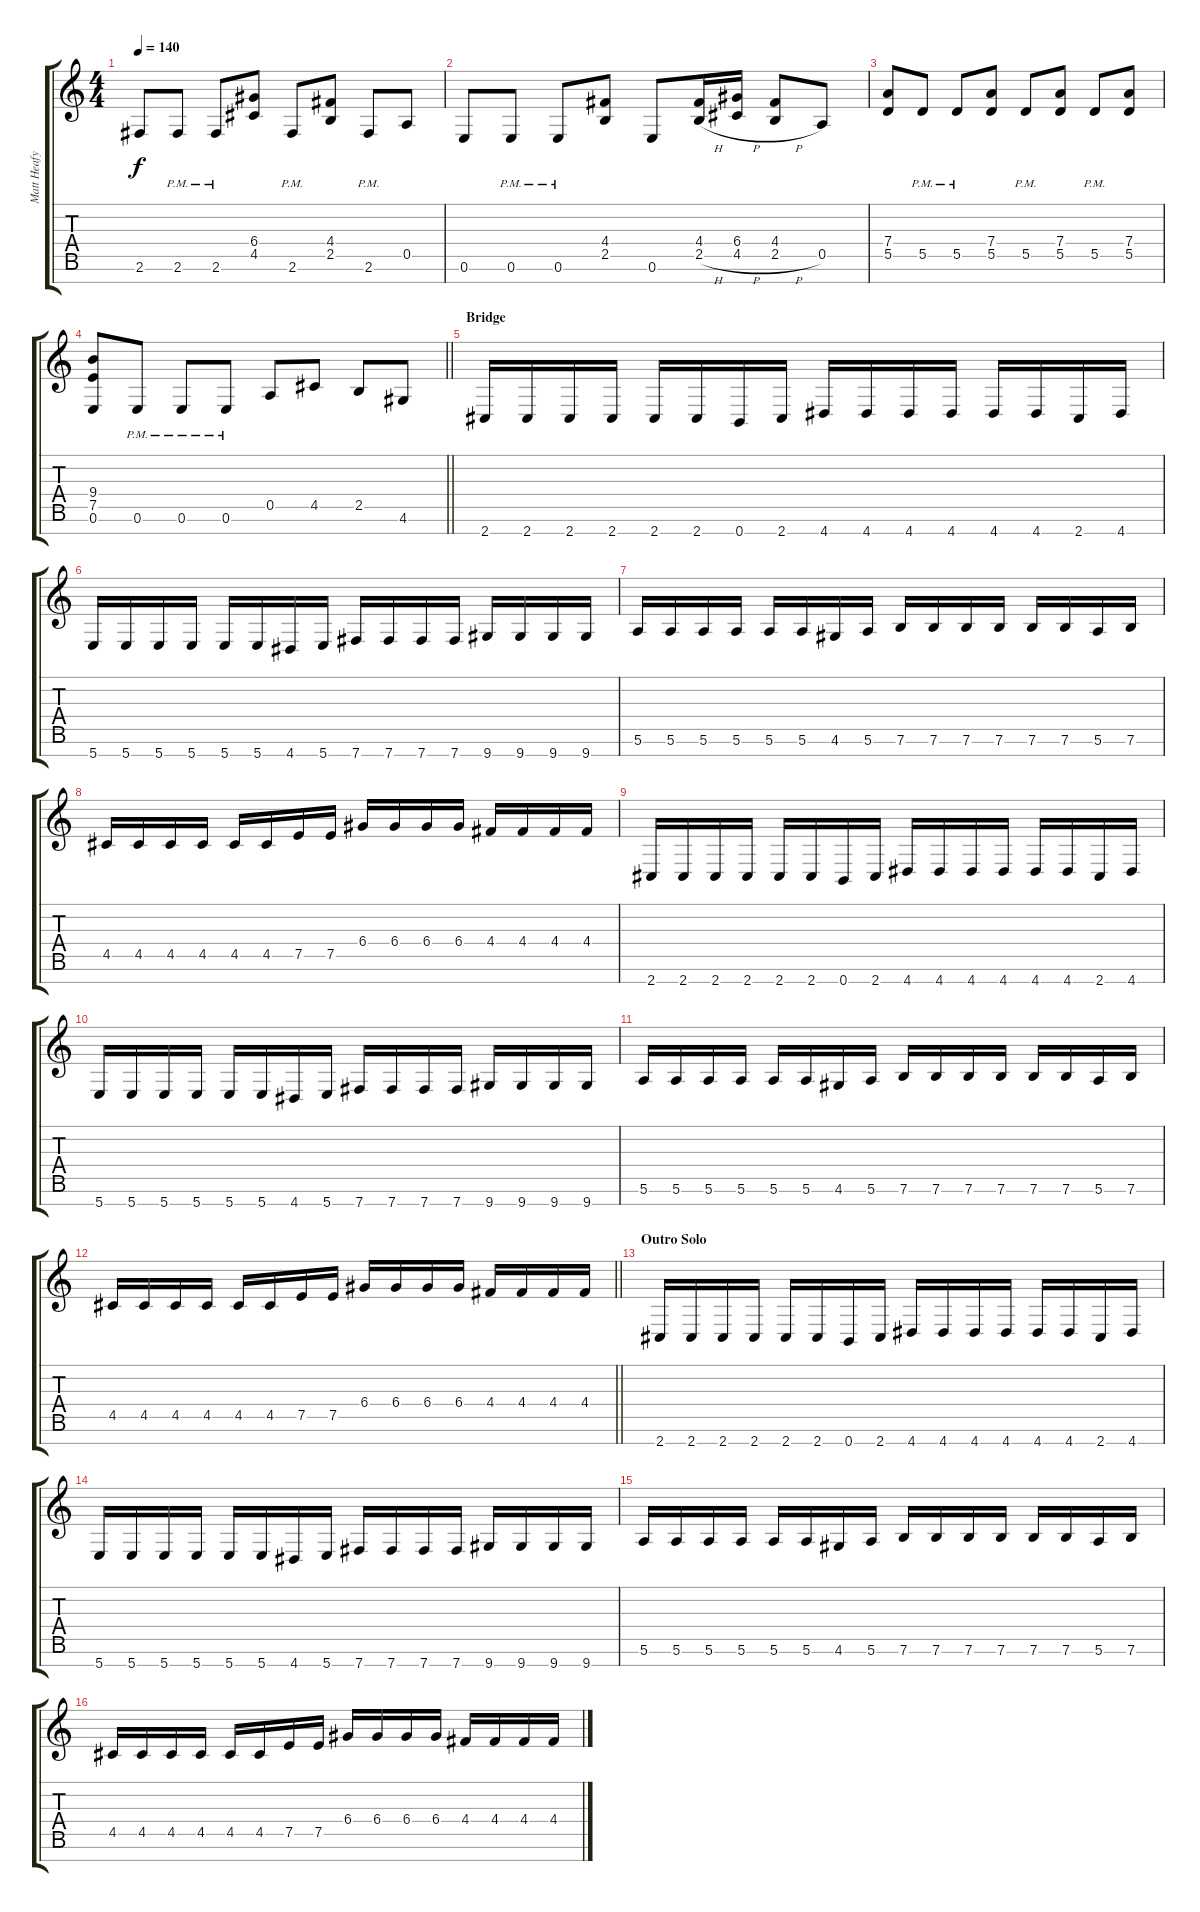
\track ("Matt Heafy" "Matt Heafy") {instrument distortionguitar}
\staff {score tabs}
\tuning (E4 B3 G3 D3 A2 E2 B1) {hide}
\ts (4 4)
\tempo 140
\clef g2
\ks c
2.6.8{dy f} 2.6{pm}.8 2.6{pm}.8 (6.4 4.5).8 2.6{pm}.8 (4.4 2.5).8 2.6{pm}.8 0.5.8 |
0.6.8 0.6{pm}.8 0.6{pm}.8 (4.4 2.5).8 0.6.8 (4.4 2.5{h}).16 (6.4 4.5{h}).16 (4.4 2.5{h}).8 0.5.8 |
(7.4 5.5).8 5.5{pm}.8 5.5{pm}.8 (7.4 5.5).8 5.5{pm}.8 (7.4 5.5).8 5.5{pm}.8 (7.4 5.5).8 |
\barLineRight lightlight
(9.4 7.5 0.6).8 0.6{pm}.8 0.6{pm}.8 0.6{pm}.8 0.5.8 4.5.8 2.5.8 4.6.8 |
\section ("" "Bridge")
2.7.16 2.7.16 2.7.16 2.7.16 2.7.16 2.7.16 0.7.16 2.7.16 4.7.16 4.7.16 4.7.16 4.7.16 4.7.16 4.7.16 2.7.16 4.7.16 |
5.7.16 5.7.16 5.7.16 5.7.16 5.7.16 5.7.16 4.7.16 5.7.16 7.7.16 7.7.16 7.7.16 7.7.16 9.7.16 9.7.16 9.7.16 9.7.16 |
5.6.16 5.6.16 5.6.16 5.6.16 5.6.16 5.6.16 4.6.16 5.6.16 7.6.16 7.6.16 7.6.16 7.6.16 7.6.16 7.6.16 5.6.16 7.6.16 |
4.5.16 4.5.16 4.5.16 4.5.16 4.5.16 4.5.16 7.5.16 7.5.16 6.4.16 6.4.16 6.4.16 6.4.16 4.4.16 4.4.16 4.4.16 4.4.16 |
2.7.16 2.7.16 2.7.16 2.7.16 2.7.16 2.7.16 0.7.16 2.7.16 4.7.16 4.7.16 4.7.16 4.7.16 4.7.16 4.7.16 2.7.16 4.7.16 |
5.7.16 5.7.16 5.7.16 5.7.16 5.7.16 5.7.16 4.7.16 5.7.16 7.7.16 7.7.16 7.7.16 7.7.16 9.7.16 9.7.16 9.7.16 9.7.16 |
5.6.16 5.6.16 5.6.16 5.6.16 5.6.16 5.6.16 4.6.16 5.6.16 7.6.16 7.6.16 7.6.16 7.6.16 7.6.16 7.6.16 5.6.16 7.6.16 |
\barLineRight lightlight
4.5.16 4.5.16 4.5.16 4.5.16 4.5.16 4.5.16 7.5.16 7.5.16 6.4.16 6.4.16 6.4.16 6.4.16 4.4.16 4.4.16 4.4.16 4.4.16 |
\section ("" "Outro Solo")
2.7.16 2.7.16 2.7.16 2.7.16 2.7.16 2.7.16 0.7.16 2.7.16 4.7.16 4.7.16 4.7.16 4.7.16 4.7.16 4.7.16 2.7.16 4.7.16 |
5.7.16 5.7.16 5.7.16 5.7.16 5.7.16 5.7.16 4.7.16 5.7.16 7.7.16 7.7.16 7.7.16 7.7.16 9.7.16 9.7.16 9.7.16 9.7.16 |
5.6.16 5.6.16 5.6.16 5.6.16 5.6.16 5.6.16 4.6.16 5.6.16 7.6.16 7.6.16 7.6.16 7.6.16 7.6.16 7.6.16 5.6.16 7.6.16 |
4.5.16 4.5.16 4.5.16 4.5.16 4.5.16 4.5.16 7.5.16 7.5.16 6.4.16 6.4.16 6.4.16 6.4.16 4.4.16 4.4.16 4.4.16 4.4.16
